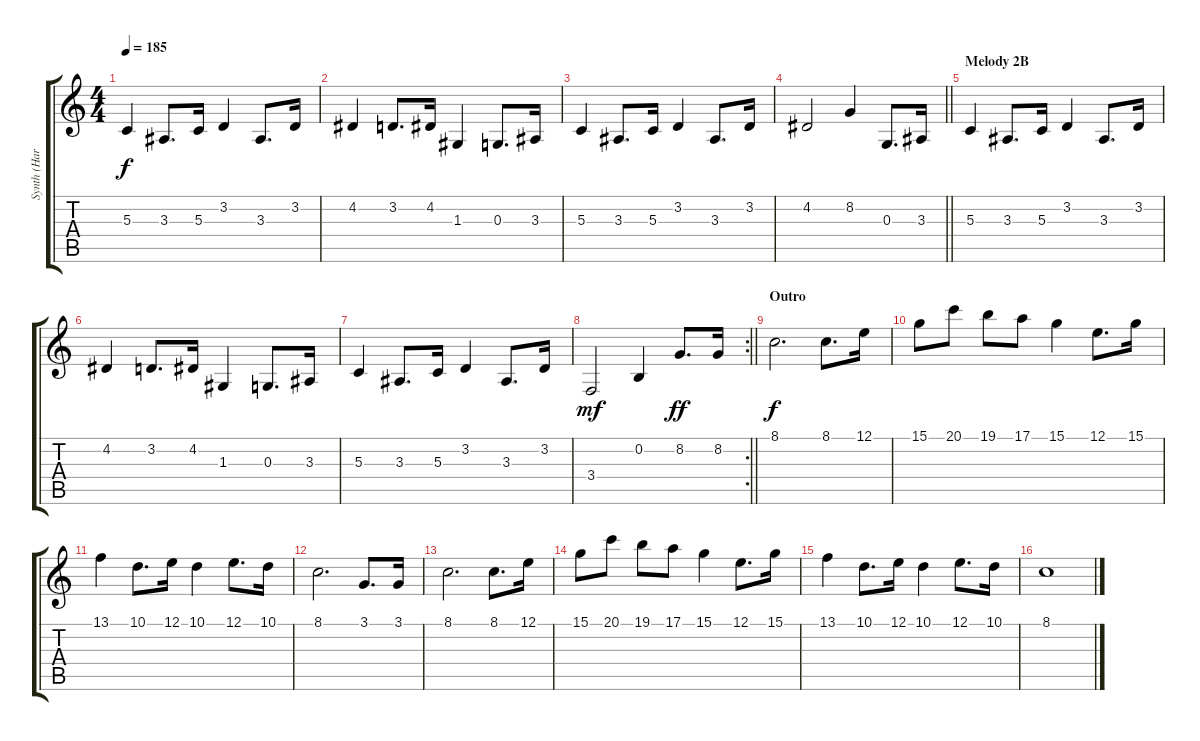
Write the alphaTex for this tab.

\track ("Synth (Harmonizer)" "Synth (Har") {instrument lead2sawtooth}
\staff {score tabs}
\tuning (E4 B3 G3 D3 A2 E2) {hide}
\ts (4 4)
\tempo 185
\clef g2
\ks c
5.3.4{dy f} 3.3.8{d} 5.3.16 3.2.4 3.3.8{d} 3.2.16 |
4.2.4 3.2.8{d} 4.2.16 1.3.4 0.3.8{d} 3.3.16 |
5.3.4 3.3.8{d} 5.3.16 3.2.4 3.3.8{d} 3.2.16 |
\barLineRight lightlight
4.2.2 8.2.4 0.3.8{d} 3.3.16 |
\section ("" "Melody 2B")
5.3.4 3.3.8{d} 5.3.16 3.2.4 3.3.8{d} 3.2.16 |
4.2.4 3.2.8{d} 4.2.16 1.3.4 0.3.8{d} 3.3.16 |
5.3.4 3.3.8{d} 5.3.16 3.2.4 3.3.8{d} 3.2.16 |
\rc 2
\barLineRight lightlight
3.4.2{dy mf} 0.2.4 8.2.8{d dy ff} 8.2.16 |
\section ("" "Outro")
8.1.2{d dy f} 8.1.8{d} 12.1.16 |
15.1.8 20.1.8 19.1.8 17.1.8 15.1.4 12.1.8{d} 15.1.16 |
13.1.4 10.1.8{d} 12.1.16 10.1.4 12.1.8{d} 10.1.16 |
8.1.2{d} 3.1.8{d} 3.1.16 |
8.1.2{d} 8.1.8{d} 12.1.16 |
15.1.8 20.1.8 19.1.8 17.1.8 15.1.4 12.1.8{d} 15.1.16 |
13.1.4 10.1.8{d} 12.1.16 10.1.4 12.1.8{d} 10.1.16 |
8.1.1
